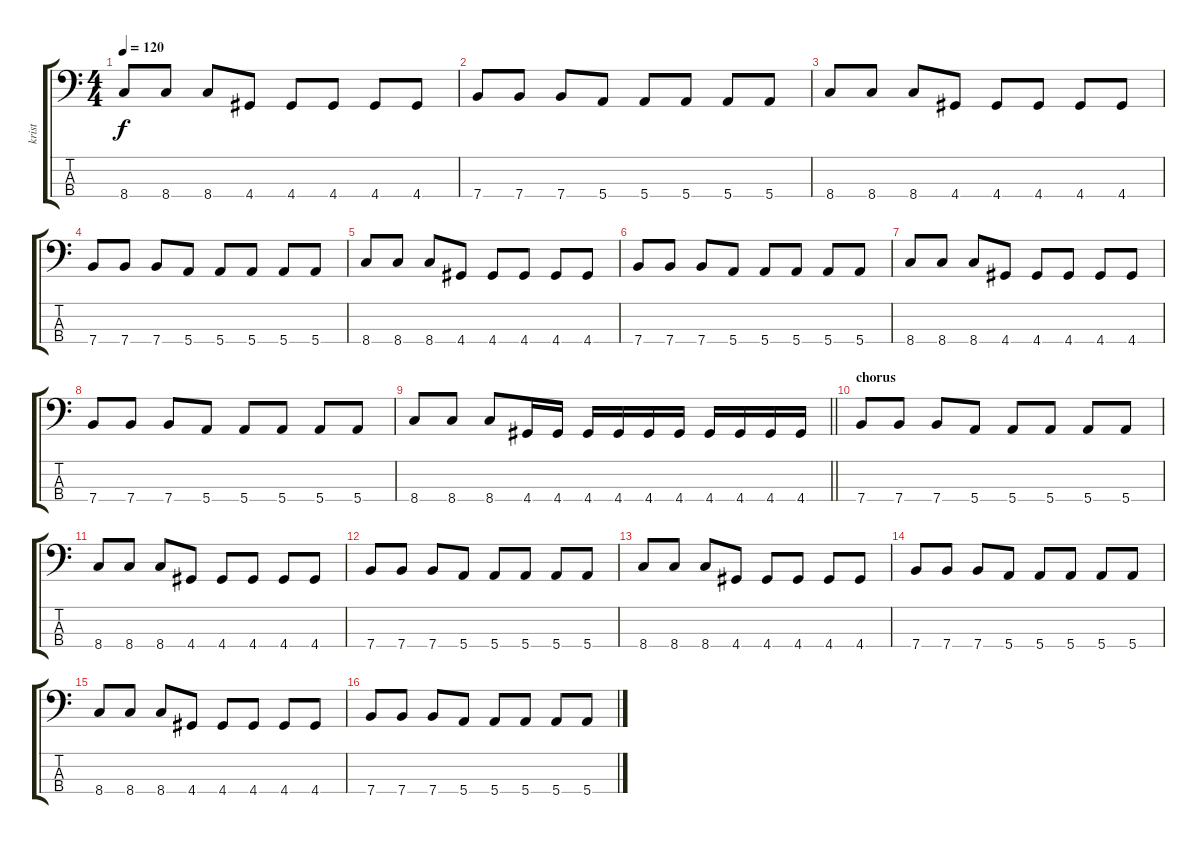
\track ("krist" "krist") {instrument electricbassfinger}
\staff {score tabs}
\tuning (G2 D2 A1 E1) {hide}
\ts (4 4)
\tempo 120
\clef f4
\ks c
8.4.8{dy f} 8.4.8 8.4.8 4.4.8 4.4.8 4.4.8 4.4.8 4.4.8 |
7.4.8 7.4.8 7.4.8 5.4.8 5.4.8 5.4.8 5.4.8 5.4.8 |
8.4.8 8.4.8 8.4.8 4.4.8 4.4.8 4.4.8 4.4.8 4.4.8 |
7.4.8 7.4.8 7.4.8 5.4.8 5.4.8 5.4.8 5.4.8 5.4.8 |
8.4.8 8.4.8 8.4.8 4.4.8 4.4.8 4.4.8 4.4.8 4.4.8 |
7.4.8 7.4.8 7.4.8 5.4.8 5.4.8 5.4.8 5.4.8 5.4.8 |
8.4.8 8.4.8 8.4.8 4.4.8 4.4.8 4.4.8 4.4.8 4.4.8 |
7.4.8 7.4.8 7.4.8 5.4.8 5.4.8 5.4.8 5.4.8 5.4.8 |
\barLineRight lightlight
8.4.8 8.4.8 8.4.8 4.4.16 4.4.16 4.4.16 4.4.16 4.4.16 4.4.16 4.4.16 4.4.16 4.4.16 4.4.16 |
\section ("" "chorus")
7.4.8 7.4.8 7.4.8 5.4.8 5.4.8 5.4.8 5.4.8 5.4.8 |
8.4.8 8.4.8 8.4.8 4.4.8 4.4.8 4.4.8 4.4.8 4.4.8 |
7.4.8 7.4.8 7.4.8 5.4.8 5.4.8 5.4.8 5.4.8 5.4.8 |
8.4.8 8.4.8 8.4.8 4.4.8 4.4.8 4.4.8 4.4.8 4.4.8 |
7.4.8 7.4.8 7.4.8 5.4.8 5.4.8 5.4.8 5.4.8 5.4.8 |
8.4.8 8.4.8 8.4.8 4.4.8 4.4.8 4.4.8 4.4.8 4.4.8 |
7.4.8 7.4.8 7.4.8 5.4.8 5.4.8 5.4.8 5.4.8 5.4.8
